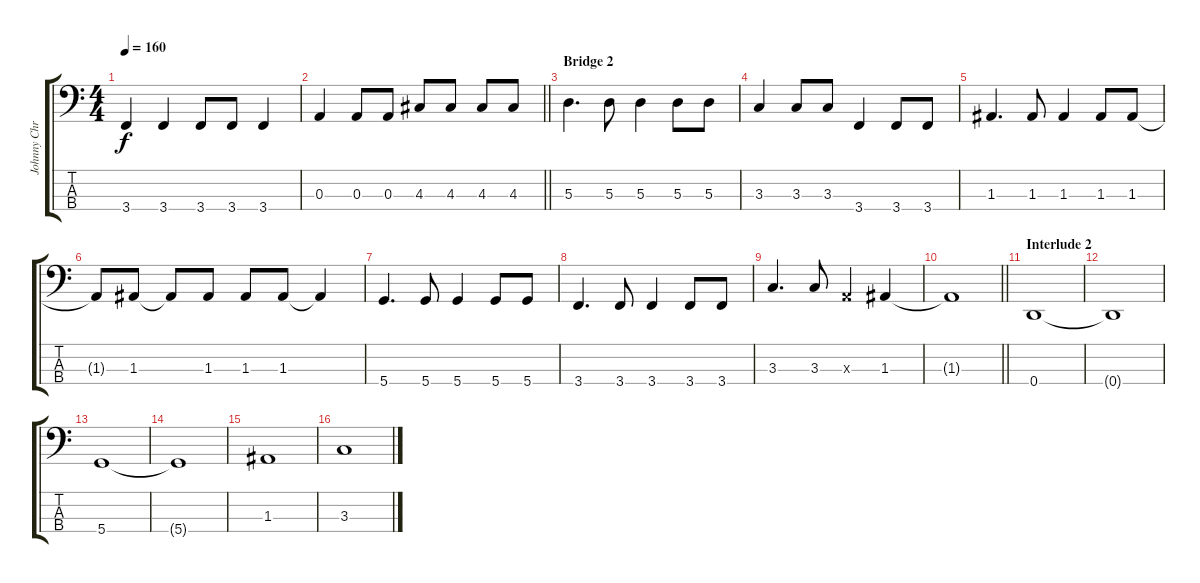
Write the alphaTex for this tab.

\track ("Johnny Christ Bass" "Johnny Chr") {instrument electricbasspick}
\staff {score tabs}
\tuning (G2 D2 A1 D1) {hide}
\ts (4 4)
\tempo 160
\clef f4
\ks c
3.4.4{dy f} 3.4.4 3.4.8 3.4.8 3.4.4 |
\barLineRight lightlight
0.3.4 0.3.8 0.3.8 4.3.8 4.3.8 4.3.8 4.3.8 |
\section ("" "Bridge 2")
5.3.4{d} 5.3.8 5.3.4 5.3.8 5.3.8 |
3.3.4 3.3.8 3.3.8 3.4.4 3.4.8 3.4.8 |
1.3.4{d} 1.3.8 1.3.4 1.3.8 1.3.8 |
1.3{t}.8 1.3.8 1.3{t}.8 1.3.8 1.3.8 1.3.8 1.3{t}.4 |
5.4.4{d} 5.4.8 5.4.4 5.4.8 5.4.8 |
3.4.4{d} 3.4.8 3.4.4 3.4.8 3.4.8 |
3.3.4{d} 3.3.8 0.3{x}.4 1.3.4 |
\barLineRight lightlight
1.3{t}.1 |
\section ("" "Interlude 2")
0.4.1 |
0.4{t}.1 |
5.4.1 |
5.4{t}.1 |
1.3.1 |
3.3.1
